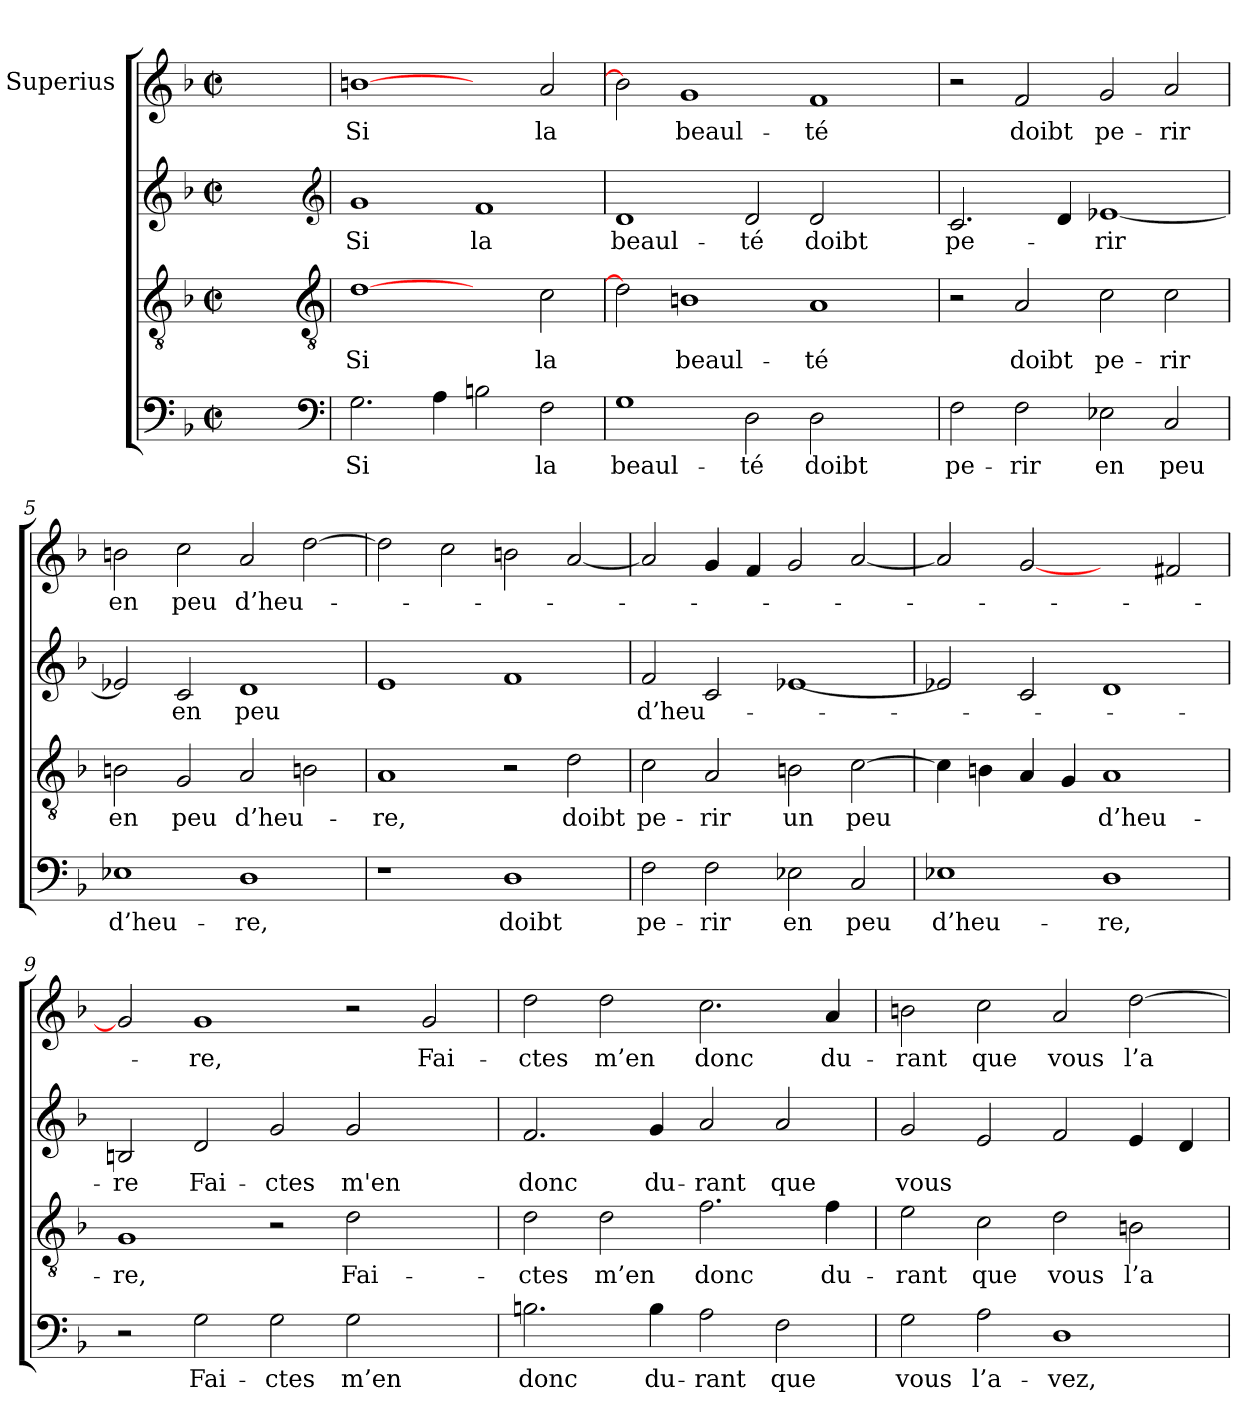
**kern	**text	**kern	**text	**kern	**text	**kern	**text
*part4	*part4	*part3	*part3	*part2	*part2	*part1	*part1
*staff4	*staff4	*staff3	*staff3	*staff2	*staff2	*staff1	*staff1
*	*	*	*	*	*	*I"Superius	*
*clefF4	*	*clefGv2	*	*clefG2	*	*clefG2	*
*k[b-]	*	*k[b-]	*	*k[b-]	*	*k[b-]	*
*F:	*	*F:	*	*F:	*	*F:	*
*M2/2	*	*M2/2	*	*M2/2	*	*M2/2	*
*met(c|)	*	*met(c|)	*	*met(c|)	*	*met(c|)	*
=1	=1	=1	=1	=1	=1	=1	=1
1ryy	.	1ryy	.	1ryy	.	1ryy	.
*clefF4	*	*clefGv2	*	*clefG2	*	*	*
=2	=2	=2	=2	=2	=2	=2	=2
2.G	-Si	[1d	-Si	1g	-Si	[1b	-Si
4A	.	.	.	.	.	.	.
2B	.	2ryy	.	1f	-la	2ryy	.
2F	-la	2c	-la	.	.	2a	-la
=3	=3	=3	=3	=3	=3	=3	=3
1G	beaul-	2d]	.	1d	beaul-	2b]	.
.	.	1Bn	beaul-	.	.	1g	beaul-
2D	-té	.	.	2d	-té	.	.
2D	-doibt	1A	-té	2d	-doibt	1f	-té
2ryy	.	.	.	2ryy	.	.	.
=4	=4	=4	=4	=4	=4	=4	=4
2F	pe-	2r	.	2.c	pe-	2r	.
2F	-rir	2A	-doibt	.	.	2f	-doibt
.	.	.	.	4d	.	.	.
2E-X	-en	2c	pe-	[1e-X	-rir	2g	pe-
2C	-peu	2c	-rir	.	.	2a	-rir
=5	=5	=5	=5	=5	=5	=5	=5
1E-X	d’heu-	2Bn	-en	2e-X]	.	2b	-en
.	.	2G	-peu	2c	-en	2cc	-peu
1D	-re,	2A	d’heu-	1d	-peu	2a	d’heu-
.	.	2Bn	.	.	.	[2dd	.
!!LO:LB:g=z
=6	=6	=6	=6	=6	=6	=6	=6
1r	.	1A	-re,	1e	.	2dd]	.
.	.	.	.	.	.	2cc	.
1D	-doibt	2r	.	1f	.	2b	.
.	.	2d	-doibt	.	.	[2a	.
=7	=7	=7	=7	=7	=7	=7	=7
2F	pe-	2c	pe-	2f	d’heu-	2a]	.
2F	-rir	2A	-rir	2c	.	4g	.
.	.	.	.	.	.	4f	.
2E-X	-en	2Bn	-un	[1e-X	.	2g	.
2C	-peu	[2c	-peu	.	.	[2a	.
=8	=8	=8	=8	=8	=8	=8	=8
1E-X	d’heu-	4c]	.	2e-X]	.	2a]	.
.	.	4Bn	.	.	.	.	.
.	.	4A	.	2c	.	[2g	.
.	.	4G	.	.	.	.	.
1D	-re,	1A	d’heu-	1d	.	2ryy	.
.	.	.	.	.	.	2f#X	.
=9	=9	=9	=9	=9	=9	=9	=9
2r	.	1G	-re,	2B	-re	2g]	.
2G	Fai-	.	.	2d	Fai-	1g	-re,
2G	-ctes	2r	.	2g	-ctes	.	.
2G	-m’en	2d	Fai-	2g	-m'en	2r	.
2ryy	.	2ryy	.	2ryy	.	2g	Fai-
=10	=10	=10	=10	=10	=10	=10	=10
2.B	-donc	2d	-ctes	2.f	-donc	2dd	-ctes
.	.	2d	-m’en	.	.	2dd	-m’en
4B	du-	.	.	4g	du-	.	.
2A	-rant	2.f	-donc	2a	-rant	2.cc	-donc
2F	-que	.	.	2a	-que	.	.
.	.	4f	du-	.	.	4a	du-
!!LO:LB:g=z
=11	=11	=11	=11	=11	=11	=11	=11
2G	-vous	2e	-rant	2g	-vous	2b	-rant
2A	l’a-	2c	-que	2e	.	2cc	-que
1D	-vez,	2d	-vous	2f	.	2a	-vous
.	.	2Bn	l’a-	4e	.	[2dd	l’a-
.	.	.	.	4d	.	.	.
=	=	=	=	=	=	=	=
*-	*-	*-	*-	*-	*-	*-	*-
